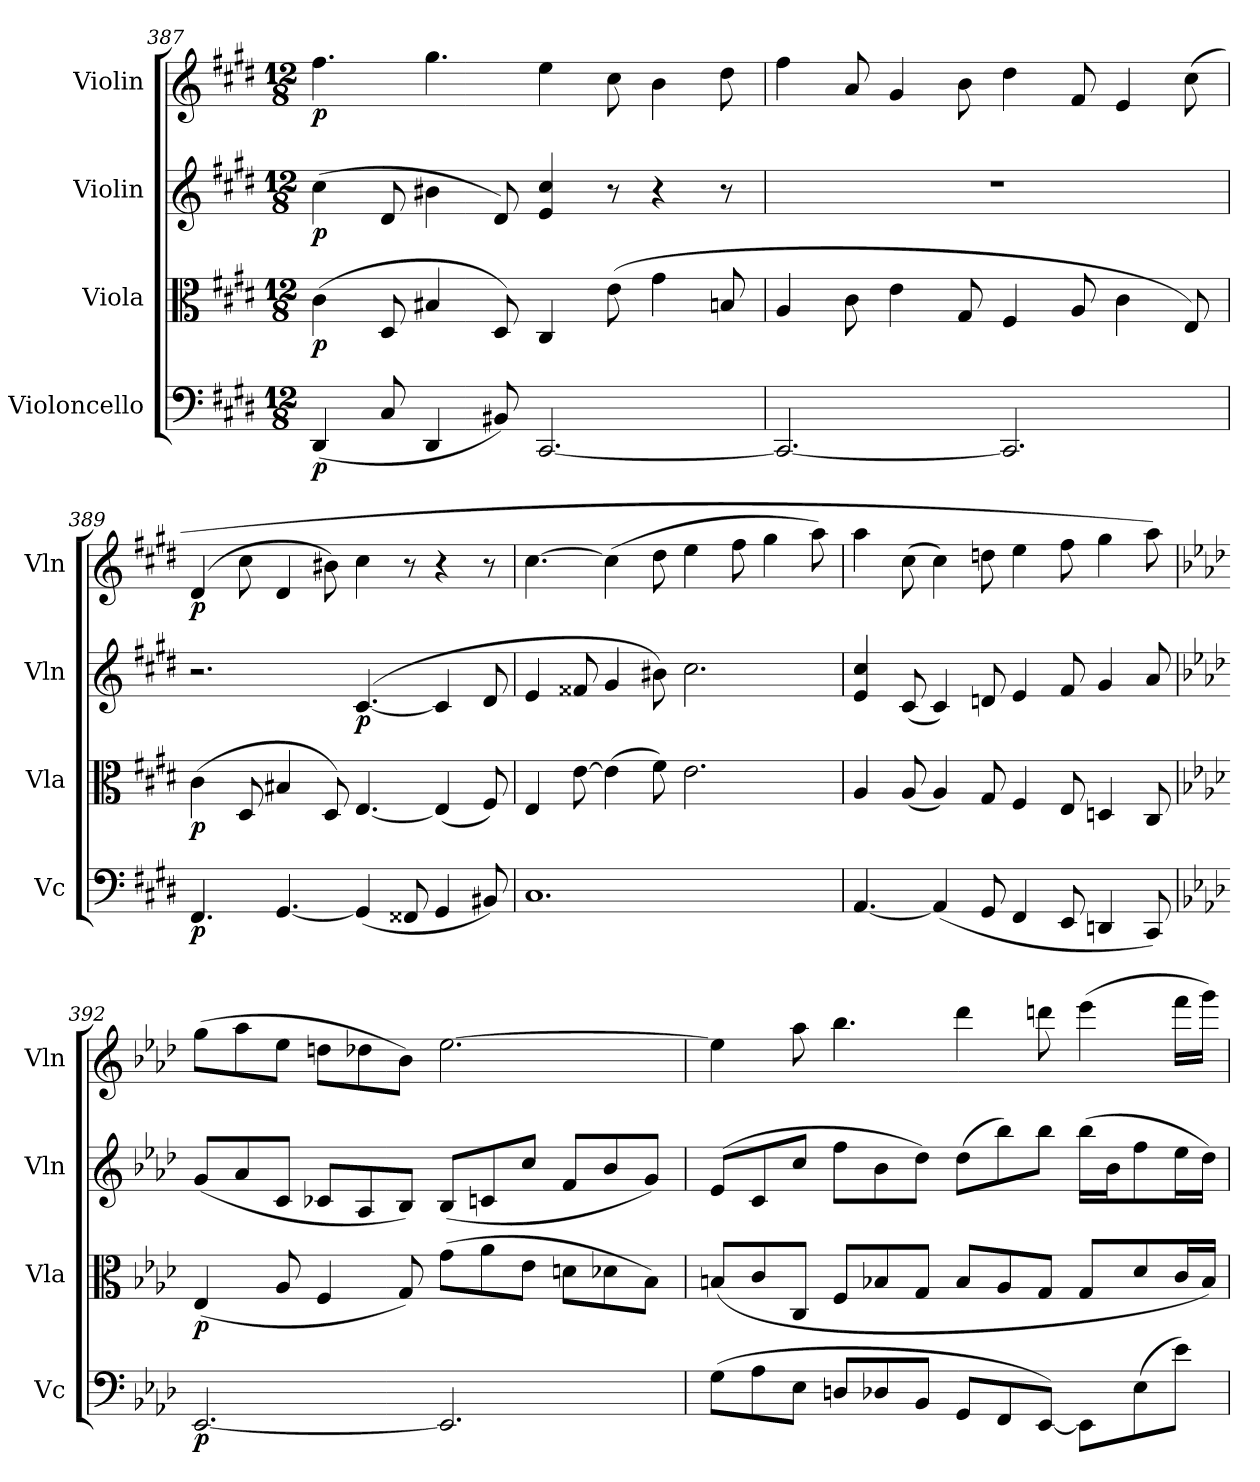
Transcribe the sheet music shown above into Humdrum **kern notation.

**kern	**dynam	**kern	**dynam	**kern	**dynam	**kern	**dynam
*part4	*part4	*part3	*part3	*part2	*part2	*part1	*part1
*staff4	*staff4	*staff3	*staff3	*staff2	*staff2	*staff1	*staff1
*I"Violoncello	*	*I"Viola	*	*I"Violin	*	*I"Violin	*
*I'Vc	*	*I'Vla	*	*I'Vln	*	*I'Vln	*
*clefF4	*	*clefC3	*	*clefG2	*	*clefG2	*
*k[f#c#g#d#]	*	*k[f#c#g#d#]	*	*k[f#c#g#d#]	*	*k[f#c#g#d#]	*
*M12/8	*	*M12/8	*	*M12/8	*	*M12/8	*
=387	=387	=387	=387	=387	=387	=387	=387
(4DD#	p	(4c#	p	(4cc#	p	4.ff#	p
8C#	.	8D#	.	8d#	.	.	.
4DD#	.	4B#X	.	4b#X	.	4.gg#	.
8BB#X)	.	8D#)	.	8d#)	.	.	.
[2.CC#	.	4C#	.	4e 4cc#	.	4ee	.
.	.	(8e	.	8r	.	8cc#	.
.	.	4g#	.	4r	.	4b	.
.	.	8Bn	.	8r	.	8dd#	.
=388	=388	=388	=388	=388	=388	=388	=388
2.CC#_	.	4A	.	1.r	.	4ff#	.
.	.	8c#	.	.	.	8a	.
.	.	4e	.	.	.	4g#	.
.	.	8G#	.	.	.	8b	.
2.CC#]	.	4F#	.	.	.	4dd#	.
.	.	8A	.	.	.	8f#	.
.	.	4c#	.	.	.	4e	.
.	.	8E)	.	.	.	(8cc#	.
=389	=389	=389	=389	=389	=389	=389	=389
4.FF#	p	(4c#	p	2.r	.	(4d#	p
.	.	8D#	.	.	.	8cc#	.
[4.GG#	.	4B#X	.	.	.	4d#	.
.	.	8D#)	.	.	.	8b#X)	.
(4GG#]	.	[4.E	.	([4.c#	p	4cc#	.
8FF##X	.	.	.	.	.	8r	.
4GG#	.	(4E]	.	4c#]	.	4r	.
8BB#X)	.	8F#)	.	8d#	.	8r	.
=390	=390	=390	=390	=390	=390	=390	=390
1.C#	.	4E	.	4e	.	[4.cc#	.
.	.	[8e	.	8f##X	.	.	.
.	.	(4e]	.	4g#	.	(4cc#]	.
.	.	8f#)	.	8b#X)	.	8dd#	.
.	.	2.e	.	2.cc#	.	4ee	.
.	.	.	.	.	.	8ff#	.
.	.	.	.	.	.	4gg#	.
.	.	.	.	.	.	8aa)	.
=391	=391	=391	=391	=391	=391	=391	=391
[4.AA	.	4A	.	4e 4cc#	.	4aa	.
.	.	(8A	.	(8c#	.	(8cc#	.
(4AA]	.	4A)	.	4c#)	.	4cc#)	.
8GG#	.	8G#	.	8dn	.	8ddn	.
4FF#	.	4F#	.	4e	.	4ee	.
8EE	.	8E	.	8f#	.	8ff#	.
4DDn	.	4Dn	.	4g#	.	4gg#	.
8CC#)	.	8C#	.	8a	.	8aa)	.
=392	=392	=392	=392	=392	=392	=392	=392
*k[b-e-a-d-]	*	*k[b-e-a-d-]	*	*k[b-e-a-d-]	*	*k[b-e-a-d-]	*
[2.EE-	p	(4E-	p	(8g/L	.	(8gg\L	.
.	.	.	.	8a-/	.	8aa-\	.
.	.	8A-	.	8c/J	.	8ee-\J	.
.	.	4F	.	8c-X/L	.	8ddn\L	.
.	.	.	.	8A-/	.	8dd-X\	.
.	.	8G)	.	8B-/J)	.	8b-\J)	.
2.EE-]	.	(8g\L	.	(8B-/L	.	[2.ee-	.
.	.	8a-\	.	8cn/	.	.	.
.	.	8e-\J	.	8cc/J	.	.	.
.	.	8dn\L	.	8f/L	.	.	.
.	.	8d-X\	.	8b-/	.	.	.
.	.	8B-\J)	.	8g/J)	.	.	.
=393	=393	=393	=393	=393	=393	=393	=393
(8G\L	.	(8Bn/L	.	(8e-/L	.	4ee-]	.
8A-\	.	8c/	.	8c/	.	.	.
8E-\J	.	8C/J	.	8cc/J	.	8aa-	.
8Dn/L	.	8F/L	.	8ff\L	.	4.bb-	.
8D-X/	.	8B-X/	.	8b-\	.	.	.
8BB-/J	.	8G/J	.	8dd-\J)	.	.	.
8GG/L	.	8B-/L	.	(8dd-\L	.	4ddd-	.
8FF/	.	8A-/	.	8bb-\)	.	.	.
[8EE-/J)	.	8G/J	.	8bb-\J	.	8dddn	.
8EE-\L]	.	8G/L	.	(16bb-\LL	.	(4eee-	.
.	.	.	.	16b-\J	.	.	.
(8E-\	.	8d-/	.	8ff\	.	.	.
8e-\J)	.	16c/L	.	16ee-\L	.	16fff\LL	.
.	.	16B-/JJ)	.	16dd-\JJ)	.	16ggg\JJ)	.
=	=	=	=	=	=	=	=
*-	*-	*-	*-	*-	*-	*-	*-
